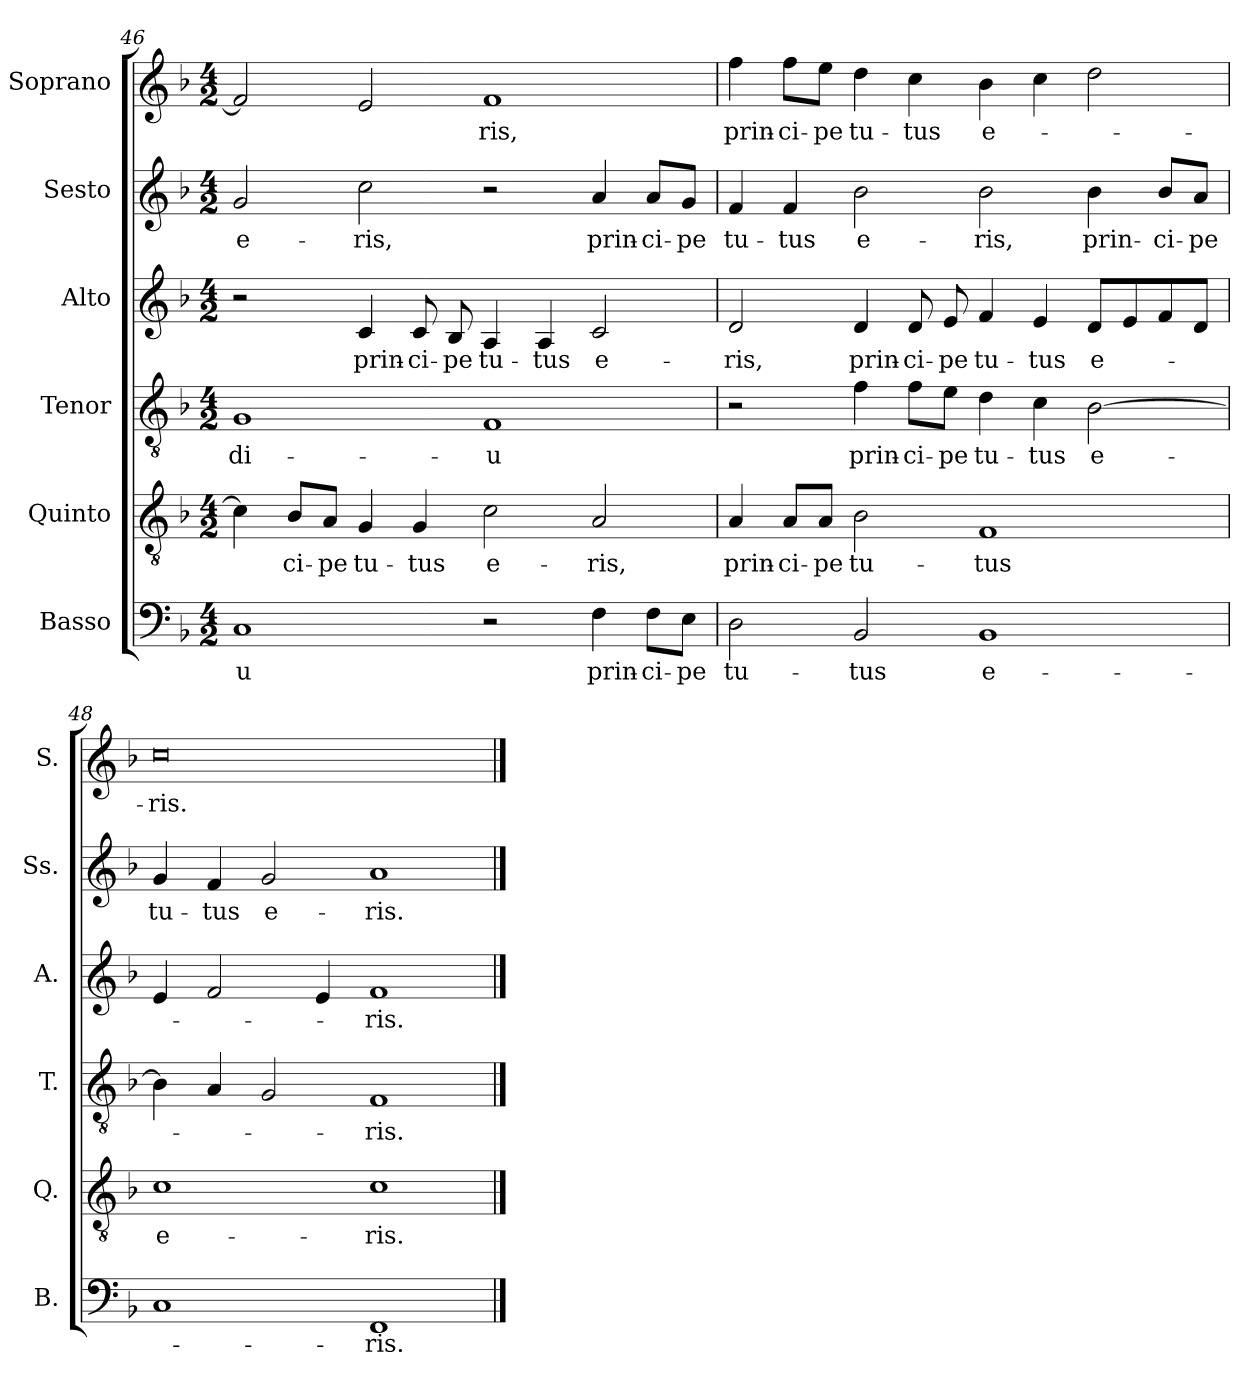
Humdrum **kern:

**kern	**text	**kern	**text	**kern	**text	**kern	**text	**kern	**text	**kern	**text
*part6	*part6	*part5	*part5	*part4	*part4	*part3	*part3	*part2	*part2	*part1	*part1
*staff6	*staff6	*staff5	*staff5	*staff4	*staff4	*staff3	*staff3	*staff2	*staff2	*staff1	*staff1
*I"Basso	*	*I"Quinto	*	*I"Tenor	*	*I"Alto	*	*I"Sesto	*	*I"Soprano	*
*I'B.	*	*I'Q.	*	*I'T.	*	*I'A.	*	*I'Ss.	*	*I'S.	*
*clefF4	*	*clefGv2	*	*clefGv2	*	*clefG2	*	*clefG2	*	*clefG2	*
*	*	*ITrd7c12	*	*ITrd7c12	*	*	*	*	*	*	*
*k[b-]	*	*k[b-]	*	*k[b-]	*	*k[b-]	*	*k[b-]	*	*k[b-]	*
*F:	*	*F:	*	*F:	*	*F:	*	*F:	*	*F:	*
*M4/2	*	*M4/2	*	*M4/2	*	*M4/2	*	*M4/2	*	*M4/2	*
=46	=46	=46	=46	=46	=46	=46	=46	=46	=46	=46	=46
!	!LO:LY:b:color=#000000	!	!	!	!	!	!	!	!	!	!
!	!	!	!	!	!LO:LY:b:color=#000000	!	!	!	!	!	!
!	!	!	!	!	!	!	!	!	!LO:LY:b:color=#000000	!	!
1Ci	-u	4Ci\]	.	1GGi	di-	2r	.	2gi/	e-	2fi/]	.
!	!	!	!LO:LY:b:color=#000000	!	!	!	!	!	!	!	!
.	.	8BB-i/L	-ci-	.	.	.	.	.	.	.	.
!	!	!	!LO:LY:b:color=#000000	!	!	!	!	!	!	!	!
.	.	8AAi/J	-pe	.	.	.	.	.	.	.	.
!	!	!	!LO:LY:b:color=#000000	!	!	!	!	!	!	!	!
!	!	!	!	!	!	!	!LO:LY:b:color=#000000	!	!	!	!
!	!	!	!	!	!	!	!	!	!LO:LY:b:color=#000000	!	!
.	.	4GGi/	tu-	.	.	4ci/	prin-	2cci\	-ris,	2ei/	.
!	!	!	!LO:LY:b:color=#000000	!	!	!	!	!	!	!	!
!	!	!	!	!	!	!	!LO:LY:b:color=#000000	!	!	!	!
.	.	4GGi/	-tus	.	.	8ci/	-ci-	.	.	.	.
!	!	!	!	!	!	!	!LO:LY:b:color=#000000	!	!	!	!
.	.	.	.	.	.	8B-i/	-pe	.	.	.	.
!	!	!	!LO:LY:b:color=#000000	!	!	!	!	!	!	!	!
!	!	!	!	!	!LO:LY:b:color=#000000	!	!	!	!	!	!
!	!	!	!	!	!	!	!LO:LY:b:color=#000000	!	!	!	!
!	!	!	!	!	!	!	!	!	!	!	!LO:LY:b:color=#000000
2r	.	2Ci\	e-	1FFi	-u	4Ai/	tu-	2r	.	1fi	-ris,
!	!	!	!	!	!	!	!LO:LY:b:color=#000000	!	!	!	!
.	.	.	.	.	.	4Ai/	-tus	.	.	.	.
!	!LO:LY:b:color=#000000	!	!	!	!	!	!	!	!	!	!
!	!	!	!LO:LY:b:color=#000000	!	!	!	!	!	!	!	!
!	!	!	!	!	!	!	!LO:LY:b:color=#000000	!	!	!	!
!	!	!	!	!	!	!	!	!	!LO:LY:b:color=#000000	!	!
4Fi\	prin-	2AAi/	-ris,	.	.	2ci/	e-	4ai/	prin-	.	.
!	!LO:LY:b:color=#000000	!	!	!	!	!	!	!	!	!	!
!	!	!	!	!	!	!	!	!	!LO:LY:b:color=#000000	!	!
8Fi\L	-ci-	.	.	.	.	.	.	8ai/L	-ci-	.	.
!	!LO:LY:b:color=#000000	!	!	!	!	!	!	!	!	!	!
!	!	!	!	!	!	!	!	!	!LO:LY:b:color=#000000	!	!
8Ei\J	-pe	.	.	.	.	.	.	8gi/J	-pe	.	.
=47	=47	=47	=47	=47	=47	=47	=47	=47	=47	=47	=47
!	!LO:LY:b:color=#000000	!	!	!	!	!	!	!	!	!	!
!	!	!	!LO:LY:b:color=#000000	!	!	!	!	!	!	!	!
!	!	!	!	!	!	!	!LO:LY:b:color=#000000	!	!	!	!
!	!	!	!	!	!	!	!	!	!LO:LY:b:color=#000000	!	!
!	!	!	!	!	!	!	!	!	!	!	!LO:LY:b:color=#000000
2Di\	tu-	4AAi/	prin-	2r	.	2di/	-ris,	4fi/	tu-	4ffi\	prin-
!	!	!	!LO:LY:b:color=#000000	!	!	!	!	!	!	!	!
!	!	!	!	!	!	!	!	!	!LO:LY:b:color=#000000	!	!
!	!	!	!	!	!	!	!	!	!	!	!LO:LY:b:color=#000000
.	.	8AAi/L	-ci-	.	.	.	.	4fi/	-tus	8ffi\L	-ci-
!	!	!	!LO:LY:b:color=#000000	!	!	!	!	!	!	!	!
!	!	!	!	!	!	!	!	!	!	!	!LO:LY:b:color=#000000
.	.	8AAi/J	-pe	.	.	.	.	.	.	8eei\J	-pe
!	!LO:LY:b:color=#000000	!	!	!	!	!	!	!	!	!	!
!	!	!	!LO:LY:b:color=#000000	!	!	!	!	!	!	!	!
!	!	!	!	!	!LO:LY:b:color=#000000	!	!	!	!	!	!
!	!	!	!	!	!	!	!LO:LY:b:color=#000000	!	!	!	!
!	!	!	!	!	!	!	!	!	!LO:LY:b:color=#000000	!	!
!	!	!	!	!	!	!	!	!	!	!	!LO:LY:b:color=#000000
2BB-i/	-tus	2BB-i\	tu-	4Fi\	prin-	4di/	prin-	2b-i\	e-	4ddi\	tu-
!	!	!	!	!	!LO:LY:b:color=#000000	!	!	!	!	!	!
!	!	!	!	!	!	!	!LO:LY:b:color=#000000	!	!	!	!
!	!	!	!	!	!	!	!	!	!	!	!LO:LY:b:color=#000000
.	.	.	.	8Fi\L	-ci-	8di/	-ci-	.	.	4cci\	-tus
!	!	!	!	!	!LO:LY:b:color=#000000	!	!	!	!	!	!
!	!	!	!	!	!	!	!LO:LY:b:color=#000000	!	!	!	!
.	.	.	.	8Ei\J	-pe	8ei/	-pe	.	.	.	.
!	!LO:LY:b:color=#000000	!	!	!	!	!	!	!	!	!	!
!	!	!	!LO:LY:b:color=#000000	!	!	!	!	!	!	!	!
!	!	!	!	!	!LO:LY:b:color=#000000	!	!	!	!	!	!
!	!	!	!	!	!	!	!LO:LY:b:color=#000000	!	!	!	!
!	!	!	!	!	!	!	!	!	!LO:LY:b:color=#000000	!	!
!	!	!	!	!	!	!	!	!	!	!	!LO:LY:b:color=#000000
1BB-i	e-	1FFi	-tus	4Di\	tu-	4fi/	tu-	2b-i\	-ris,	4b-i\	e-
!	!	!	!	!	!LO:LY:b:color=#000000	!	!	!	!	!	!
!	!	!	!	!	!	!	!LO:LY:b:color=#000000	!	!	!	!
.	.	.	.	4Ci\	-tus	4ei/	-tus	.	.	4cci\	.
!	!	!	!	!	!LO:LY:b:color=#000000	!	!	!	!	!	!
!	!	!	!	!	!	!	!LO:LY:b:color=#000000	!	!	!	!
!	!	!	!	!	!	!	!	!	!LO:LY:b:color=#000000	!	!
.	.	.	.	[2BB-i\	e-	8di/L	e-	4b-i\	prin-	2ddi\	.
.	.	.	.	.	.	8ei/	.	.	.	.	.
!	!	!	!	!	!	!	!	!	!LO:LY:b:color=#000000	!	!
.	.	.	.	.	.	8fi/	.	8b-i/L	-ci-	.	.
!	!	!	!	!	!	!	!	!	!LO:LY:b:color=#000000	!	!
.	.	.	.	.	.	8di/J	.	8ai/J	-pe	.	.
=48	=48	=48	=48	=48	=48	=48	=48	=48	=48	=48	=48
!	!	!	!LO:LY:b:color=#000000	!	!	!	!	!	!	!	!
!	!	!	!	!	!	!	!	!	!LO:LY:b:color=#000000	!	!
!	!	!	!	!	!	!	!	!	!	!	!LO:LY:b:color=#000000
1Ci	.	1Ci	e-	4BB-i\]	.	4ei/	.	4gi/	tu-	0cci	-ris.
!	!	!	!	!	!	!	!	!	!LO:LY:b:color=#000000	!	!
.	.	.	.	4AAi/	.	2fi/	.	4fi/	-tus	.	.
!	!	!	!	!	!	!	!	!	!LO:LY:b:color=#000000	!	!
.	.	.	.	2GGi/	.	.	.	2gi/	e-	.	.
.	.	.	.	.	.	4ei/	.	.	.	.	.
!	!LO:LY:b:color=#000000	!	!	!	!	!	!	!	!	!	!
!	!	!	!LO:LY:b:color=#000000	!	!	!	!	!	!	!	!
!	!	!	!	!	!LO:LY:b:color=#000000	!	!	!	!	!	!
!	!	!	!	!	!	!	!LO:LY:b:color=#000000	!	!	!	!
!	!	!	!	!	!	!	!	!	!LO:LY:b:color=#000000	!	!
1FFi	-ris.	1Ci	-ris.	1FFi	-ris.	1fi	-ris.	1ai	-ris.	.	.
==	==	==	==	==	==	==	==	==	==	==	==
*-	*-	*-	*-	*-	*-	*-	*-	*-	*-	*-	*-
